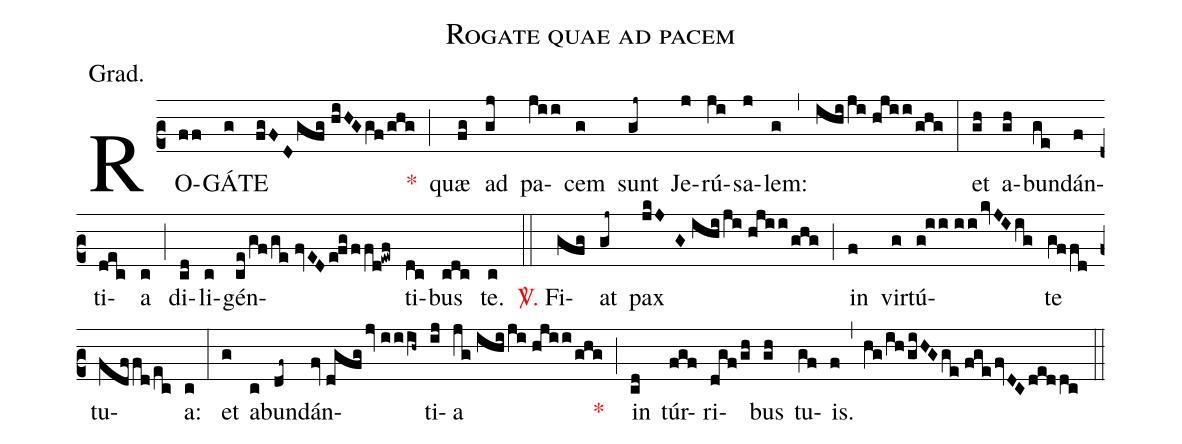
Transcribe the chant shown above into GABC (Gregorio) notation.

name:Rogate quae ad pacem;
annotation:Grad.;
mode:VII.;
office-part:Gradual;
%%
(c2) RO(ff)GÁ(g)TE(fgFD/gfg//hiHG/gf/ghg) <v>\red{*}</v>(;) quæ(fg) ad(gj) pa(jii)cem(g) sunt(gj~) Je(j)rú(ji)sa(j)lem:(g) (,) (ihi/ji//hjii/ghg) (:) et(gh) a(gh)bun(ge)dán(f)ti(dec)a(c) (;) di(cd)li(c)gén(ce/gf/ge//fvEDe!fg/ffd!ewf)ti(dc)bus(cdc) te.(c) (::) <v>\red{\Vbar.}</v> Fi(gfg)at(gj~) pax(jkJG//ihi/ji//hjii/ghg) (;) in(f) vir(g)tú(g!ii//iikvJIig)te(gffd) tu(fdffd/ec)a:(c) (:) et(g) a(c)bun(df~)dán(fv//dgfgjv//iiih~)ti(ij)a(jg//ihi/ji//hjii/ghg) <v>\red{*}</v>(;) in(cd) túr(fgf)ri(dgf/gh)bus(gh) tu(gf)is.(f) (,) (hg/ih/giHGge//fgefvDCdeddc) (::)
